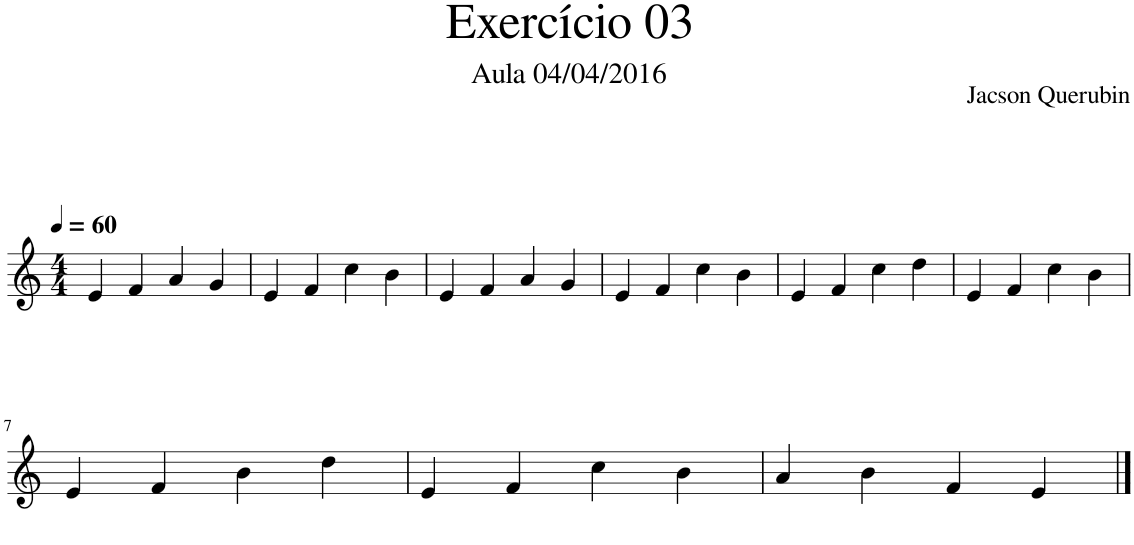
**kern
*part1
*staff1
*I"Piano
*I'Pno
*clefG2
*k[]
*M4/4
*MM60
=1
4e/
4f/
4a/
4g/
=2
4e/
4f/
4cc\
4b\
=3
4e/
4f/
4a/
4g/
=4
4e/
4f/
4cc\
4b\
=5
4e/
4f/
4cc\
4dd\
=6
4e/
4f/
4cc\
4b\
!!LO:LB:g=z
=7
4e/
4f/
4b\
4dd\
=8
4e/
4f/
4cc\
4b\
=9
4a/
4b\
4f/
4e/
==
*-
